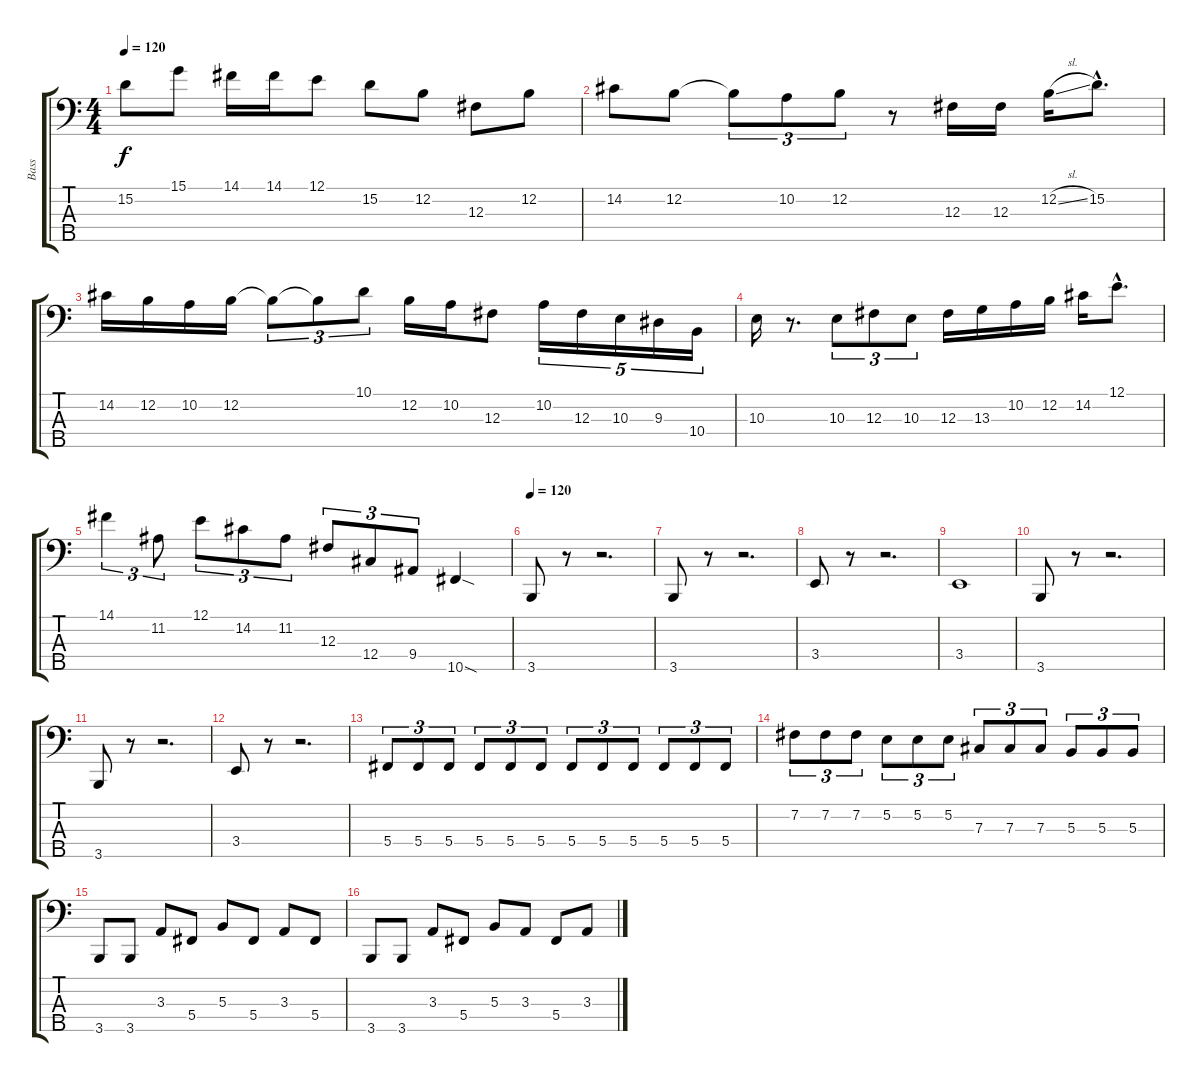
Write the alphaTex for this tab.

\track ("Bass" "Bass") {instrument electricbassfinger}
\staff {score tabs}
\tuning (E2 B1 Gb1 Db1 Ab0) {hide}
\ts (4 4)
\tempo 120
\clef f4
\ks c
15.2.8{dy f} 15.1.8 14.1.16 14.1.16 12.1.8 15.2.8 12.2.8 12.3.8 12.2.8 |
14.2.8 12.2.8 12.2{t}.8{tu (3 2)} 10.2.8{tu (3 2)} 12.2.8{tu (3 2)} r.8 12.3.16 12.3.16 12.2{sl}.16 15.2{hac}.8{d} |
14.2.16 12.2.16 10.2.16 12.2.16 12.2{t}.8{tu (3 2)} 12.2{t}.8{tu (3 2)} 10.1.8{tu (3 2)} 12.2.16 10.2.16 12.3.8 10.2.16{tu (5 4)} 12.3.16{tu (5 4)} 10.3.16{tu (5 4)} 9.3.16{tu (5 4)} 10.4.16{tu (5 4)} |
10.3.16 r.8{d} 10.3.8{tu (3 2)} 12.3.8{tu (3 2)} 10.3.8{tu (3 2)} 12.3.16 13.3.16 10.2.16 12.2.16 14.2.16 12.1{hac}.8{d} |
14.1.4{tu (3 2)} 11.2.8{tu (3 2)} 12.1.8{tu (3 2)} 14.2.8{tu (3 2)} 11.2.8{tu (3 2)} 12.3.8{tu (3 2)} 12.4.8{tu (3 2)} 9.4.8{tu (3 2)} 10.5{sod}.4 |
\tempo 120
3.5.8 r.8 r.2{d} |
3.5.8 r.8 r.2{d} |
3.4.8 r.8 r.2{d} |
3.4.1 |
3.5.8 r.8 r.2{d} |
3.5.8 r.8 r.2{d} |
3.4.8 r.8 r.2{d} |
5.4.8{tu (3 2)} 5.4.8{tu (3 2)} 5.4.8{tu (3 2)} 5.4.8{tu (3 2)} 5.4.8{tu (3 2)} 5.4.8{tu (3 2)} 5.4.8{tu (3 2)} 5.4.8{tu (3 2)} 5.4.8{tu (3 2)} 5.4.8{tu (3 2)} 5.4.8{tu (3 2)} 5.4.8{tu (3 2)} |
7.2.8{tu (3 2)} 7.2.8{tu (3 2)} 7.2.8{tu (3 2)} 5.2.8{tu (3 2)} 5.2.8{tu (3 2)} 5.2.8{tu (3 2)} 7.3.8{tu (3 2)} 7.3.8{tu (3 2)} 7.3.8{tu (3 2)} 5.3.8{tu (3 2)} 5.3.8{tu (3 2)} 5.3.8{tu (3 2)} |
3.5.8 3.5.8 3.3.8 5.4.8 5.3.8 5.4.8 3.3.8 5.4.8 |
3.5.8 3.5.8 3.3.8 5.4.8 5.3.8 3.3.8 5.4.8 3.3.8
